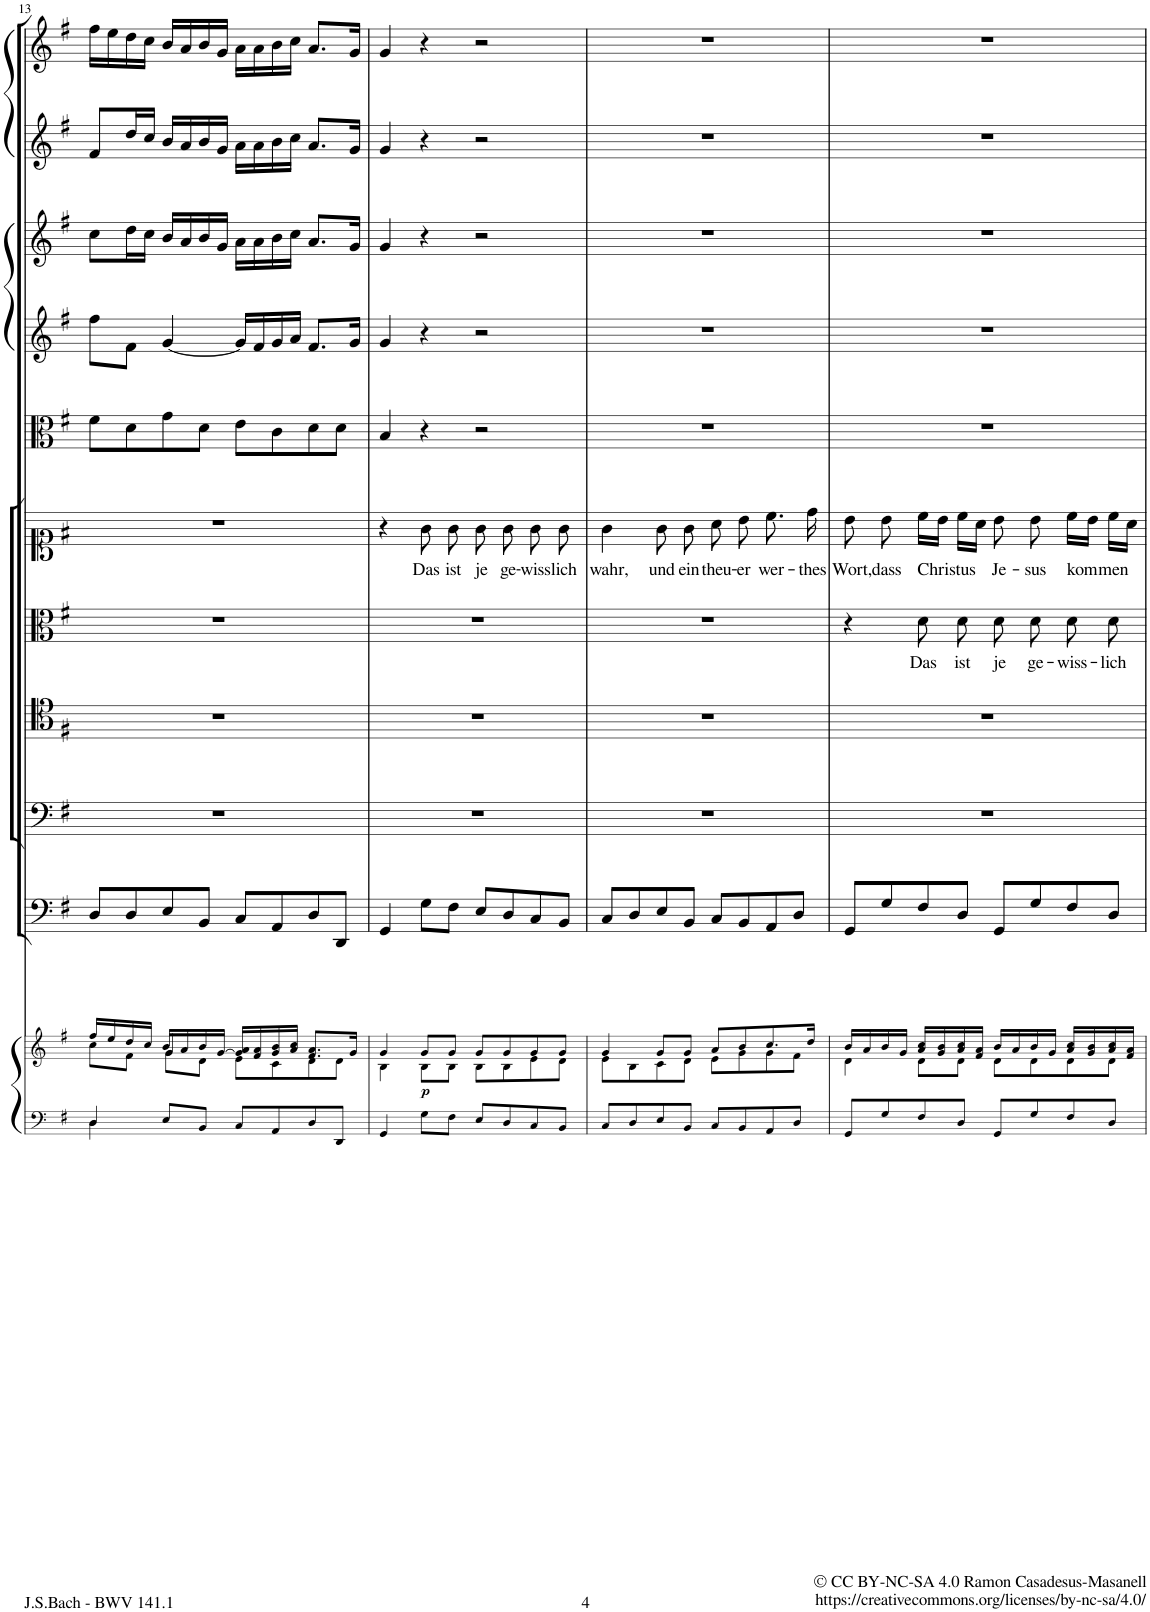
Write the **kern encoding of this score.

**kern	**kern	**dynam	**kern	**kern	**kern	**kern	**text	**kern	**text	**kern	**kern	**kern	**kern	**kern
*part11	*part11	*part11	*part10	*part9	*part8	*part7	*part7	*part6	*part6	*part5	*part4	*part3	*part2	*part1
*staff12	*staff11	*staff11/12	*staff10	*staff9	*staff8	*staff7	*staff7	*staff6	*staff6	*staff5	*staff4	*staff3	*staff2	*staff1
*I"Piano reduction	*	*	*I"Continuo	*I"Basso	*I"Tenore	*I"Alto	*	*I"Soprano	*	*I"Viola	*I"Violino II	*I"Violino I	*I"Oboe II	*I"Oboe I
*I'Pno	*	*	*	*	*	*	*	*	*	*	*	*	*I'Ob	*I'Ob
!!LO:PB:g=z
*clefF4	*clefG2	*	*clefF4	*clefF4	*clefC4	*clefC3	*	*clefC1	*	*clefC3	*clefG2	*clefG2	*clefG2	*clefG2
*k[f#]	*k[f#]	*	*k[f#]	*k[f#]	*k[f#]	*k[f#]	*	*k[f#]	*	*k[f#]	*k[f#]	*k[f#]	*k[f#]	*k[f#]
*M4/4	*M4/4	*	*M4/4	*M4/4	*M4/4	*M4/4	*	*M4/4	*	*M4/4	*M4/4	*M4/4	*M4/4	*M4/4
*met(c)	*met(c)	*	*met(c)	*met(c)	*met(c)	*met(c)	*	*met(c)	*	*met(c)	*met(c)	*met(c)	*met(c)	*met(c)
=13	=13	=13	=13	=13	=13	=13	=13	=13	=13	=13	=13	=13	=13	=13
*^	*^	*	*	*	*	*	*	*	*	*	*	*	*	*
*	*	*	*^	*	*	*	*	*	*	*	*	*	*	*	*	*
4D/	4D\	16ff#/LL	8cc\L	4ryy	.	8D/L	1r	1r	1r	.	1r	.	8f#\L	8ff#\L	8cc\L	8f#/L	16ff#\LL
.	.	16ee/	.	.	.	.	.	.	.	.	.	.	.	.	.	.	16ee\
.	.	16dd/	8f#\J	.	.	8D/	.	.	.	.	.	.	8d\	8f#\J	16dd\L	16dd/L	16dd\
.	.	16cc/JJ	.	.	.	.	.	.	.	.	.	.	.	.	16cc\JJ	16cc/JJ	16cc\JJ
8E/L	4ryy	16b/LL	8g\L	4g/	.	8E/	.	.	.	.	.	.	8g\	[4g/	16b/LL	16b/LL	16b/LL
.	.	16a/	.	.	.	.	.	.	.	.	.	.	.	.	16a/	16a/	16a/
8BB/J	.	16b/	8d\J	.	.	8BB/J	.	.	.	.	.	.	8d\J	.	16b/	16b/	16b/
.	.	[16g/JJ	.	.	.	.	.	.	.	.	.	.	.	.	16g/JJ	16g/JJ	16g/JJ
8C/L	2ryy	16g/] 16a/LL	8e\L	2ryy	.	8C/L	.	.	.	.	.	.	8e\L	16g/LL]	16a\LL	16a\LL	16a\LL
.	.	16f#/ 16a/	.	.	.	.	.	.	.	.	.	.	.	16f#/	16a\	16a\	16a\
8AA/	.	16g/ 16b/	8c\	.	.	8AA/	.	.	.	.	.	.	8c\	16g/	16b\	16b\	16b\
.	.	16a/ 16cc/JJ	.	.	.	.	.	.	.	.	.	.	.	16a/JJ	16cc\JJ	16cc\JJ	16cc\JJ
8D/	.	8.f#/ 8.a/L	8d\	.	.	8D/	.	.	.	.	.	.	8d\	8.f#/L	8.a/L	8.a/L	8.a/L
8DD/J	.	.	8d\J	.	.	8DD/J	.	.	.	.	.	.	8d\J	.	.	.	.
.	.	16g/Jk	.	.	.	.	.	.	.	.	.	.	.	16g/Jk	16g/Jk	16g/Jk	16g/Jk
*v	*v	*	*	*	*	*	*	*	*	*	*	*	*	*	*	*	*
*	*	*v	*v	*	*	*	*	*	*	*	*	*	*	*	*	*
=14	=14	=14	=14	=14	=14	=14	=14	=14	=14	=14	=14	=14	=14	=14	=14
4GG/	4g/	4B\	.	4GG/	1r	1r	1r	.	4r	.	4B/	4g/	4g/	4g/	4g/
!	!	!	!LO:DY:b	!	!	!	!	!	!	!LO:LY:b	!	!	!	!	!
8G\L	8g/L	8B\L	p	8G\L	.	.	.	.	8g\	Das	4r	4r	4r	4r	4r
!	!	!	!	!	!	!	!	!	!	!LO:LY:b	!	!	!	!	!
8F#\J	8g/J	8B\J	.	8F#\J	.	.	.	.	8g\	ist	.	.	.	.	.
!	!	!	!	!	!	!	!	!	!	!LO:LY:b	!	!	!	!	!
8E/L	8g/L	8B\L	.	8E/L	.	.	.	.	8g\	je	2r	2r	2r	2r	2r
!	!	!	!	!	!	!	!	!	!	!LO:LY:b	!	!	!	!	!
8D/	8g/	8B\	.	8D/	.	.	.	.	8g\	ge-	.	.	.	.	.
!	!	!	!	!	!	!	!	!	!	!LO:LY:b	!	!	!	!	!
8C/	8g/	8e\	.	8C/	.	.	.	.	8g\	-wiss-	.	.	.	.	.
!	!	!	!	!	!	!	!	!	!	!LO:LY:b	!	!	!	!	!
8BB/J	8g/J	8d\J	.	8BB/J	.	.	.	.	8g\	-lich	.	.	.	.	.
=15	=15	=15	=15	=15	=15	=15	=15	=15	=15	=15	=15	=15	=15	=15	=15
!	!	!	!	!	!	!	!	!	!	!LO:LY:b	!	!	!	!	!
8C/L	4g/	8e\L	.	8C/L	1r	1r	1r	.	4g\	wahr,	1r	1r	1r	1r	1r
8D/	.	8B\	.	8D/	.	.	.	.	.	.	.	.	.	.	.
!	!	!	!	!	!	!	!	!	!	!LO:LY:b	!	!	!	!	!
8E/	8g/L	8c\	.	8E/	.	.	.	.	8g\	und	.	.	.	.	.
!	!	!	!	!	!	!	!	!	!	!LO:LY:b	!	!	!	!	!
8BB/J	8g/J	8d\J	.	8BB/J	.	.	.	.	8g\	ein	.	.	.	.	.
!	!	!	!	!	!	!	!	!	!	!LO:LY:b	!	!	!	!	!
8C/L	8a/L	8e\L	.	8C/L	.	.	.	.	8a\	theu-	.	.	.	.	.
!	!	!	!	!	!	!	!	!	!	!LO:LY:b	!	!	!	!	!
8BB/	8b/	8g\	.	8BB/	.	.	.	.	8b\	-er	.	.	.	.	.
!	!	!	!	!	!	!	!	!	!	!LO:LY:b	!	!	!	!	!
8AA/	8.cc/	8g\	.	8AA/	.	.	.	.	8.cc\	wer-	.	.	.	.	.
8D/J	.	8f#\J	.	8D/J	.	.	.	.	.	.	.	.	.	.	.
!	!	!	!	!	!	!	!	!	!	!LO:LY:b	!	!	!	!	!
.	16dd/Jk	.	.	.	.	.	.	.	16dd\	-thes	.	.	.	.	.
=16	=16	=16	=16	=16	=16	=16	=16	=16	=16	=16	=16	=16	=16	=16	=16
!	!	!	!	!	!	!	!	!	!	!LO:LY:b	!	!	!	!	!
8GG/L	16b/LL	4d\	.	8GG/L	1r	1r	4r	.	8b\	Wort,	1r	1r	1r	1r	1r
.	16a/	.	.	.	.	.	.	.	.	.	.	.	.	.	.
!	!	!	!	!	!	!	!	!	!	!LO:LY:b	!	!	!	!	!
8G/	16b/	.	.	8G/	.	.	.	.	8b\	dass	.	.	.	.	.
.	16g/JJ	.	.	.	.	.	.	.	.	.	.	.	.	.	.
!	!	!	!	!	!	!	!	!LO:LY:b	!	!LO:LY:b	!	!	!	!	!
8F#/	16a/ 16cc/LL	8d\L	.	8F#/	.	.	8d\L	Das	16cc\LL	Chri-	.	.	.	.	.
.	16g/ 16b/	.	.	.	.	.	.	.	16b\JJ	.	.	.	.	.	.
!	!	!	!	!	!	!	!	!LO:LY:b	!	!LO:LY:b	!	!	!	!	!
8D/J	16a/ 16cc/	8d\J	.	8D/J	.	.	8d\J	ist	16cc\LL	-stus	.	.	.	.	.
.	16f#/ 16a/JJ	.	.	.	.	.	.	.	16a\JJ	.	.	.	.	.	.
!	!	!	!	!	!	!	!	!LO:LY:b	!	!LO:LY:b	!	!	!	!	!
8GG/L	16b/LL	8d\L	.	8GG/L	.	.	8d\L	je	8b\	Je-	.	.	.	.	.
.	16a/	.	.	.	.	.	.	.	.	.	.	.	.	.	.
!	!	!	!	!	!	!	!	!LO:LY:b	!	!LO:LY:b	!	!	!	!	!
8G/	16b/	8d\	.	8G/	.	.	8d\J	ge-	8b\	-sus	.	.	.	.	.
.	16g/JJ	.	.	.	.	.	.	.	.	.	.	.	.	.	.
!	!	!	!	!	!	!	!	!LO:LY:b	!	!LO:LY:b	!	!	!	!	!
8F#/	16a/ 16cc/LL	8d\	.	8F#/	.	.	8d\L	-wiss-	16cc\LL	kom-	.	.	.	.	.
.	16g/ 16b/	.	.	.	.	.	.	.	16b\JJ	.	.	.	.	.	.
!	!	!	!	!	!	!	!	!LO:LY:b	!	!LO:LY:b	!	!	!	!	!
8D/J	16a/ 16cc/	8d\J	.	8D/J	.	.	8d\J	-lich	16cc\LL	-men	.	.	.	.	.
.	16f#/ 16a/JJ	.	.	.	.	.	.	.	16a\JJ	.	.	.	.	.	.
*	*v	*v	*	*	*	*	*	*	*	*	*	*	*	*	*
=	=	=	=	=	=	=	=	=	=	=	=	=	=	=
*-	*-	*-	*-	*-	*-	*-	*-	*-	*-	*-	*-	*-	*-	*-
